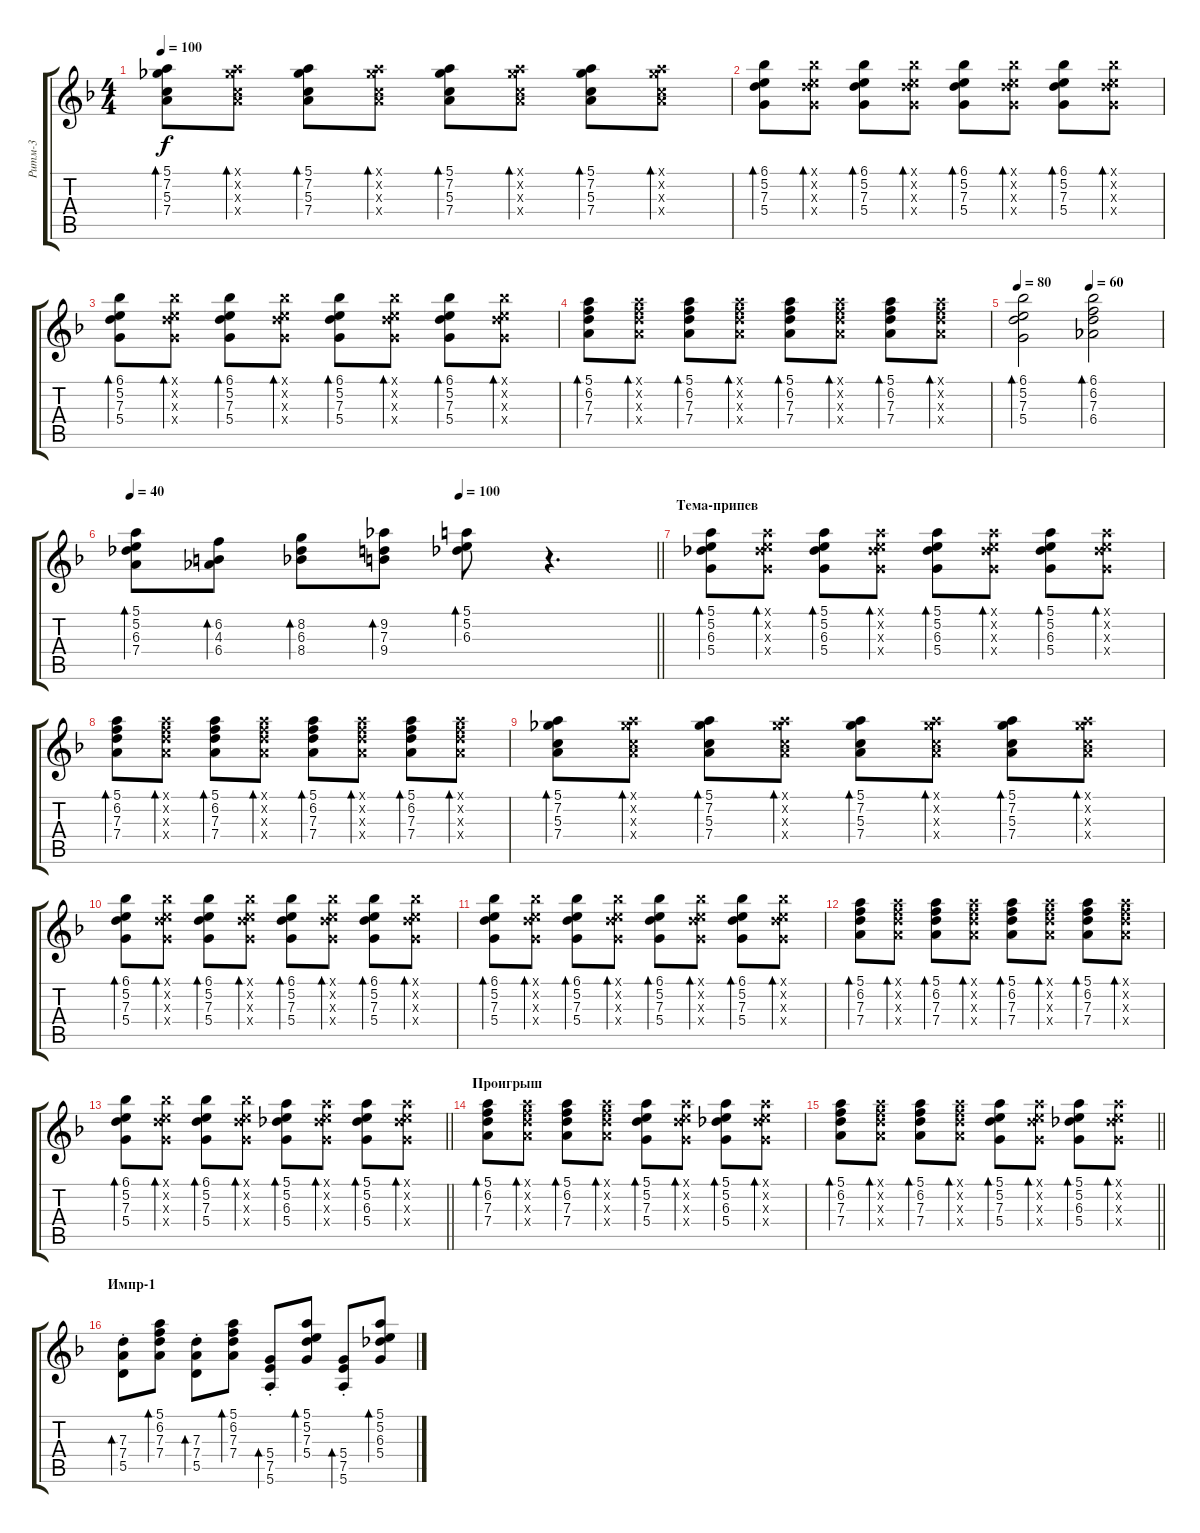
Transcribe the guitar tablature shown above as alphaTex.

\track ("Ритм-3" "Ритм-3") {instrument electricguitarmuted}
\staff {score tabs}
\tuning (E4 B3 G3 D3 A2 E2) {hide}
\ts (4 4)
\tempo 100
\clef g2
\ks dminor
(5.1 7.2 5.3 7.4).8{bd 30 dy f} (5.1{x} 7.2{x} 5.3{x} 7.4{x}).8{bd 30} (5.1 7.2 5.3 7.4).8{bd 30} (5.1{x} 7.2{x} 5.3{x} 7.4{x}).8{bd 30} (5.1 7.2 5.3 7.4).8{bd 30} (5.1{x} 7.2{x} 5.3{x} 7.4{x}).8{bd 30} (5.1 7.2 5.3 7.4).8{bd 30} (5.1{x} 7.2{x} 5.3{x} 7.4{x}).8{bd 30} |
(6.1 5.2 7.3 5.4).8{bd 30} (6.1{x} 5.2{x} 7.3{x} 5.4{x}).8{bd 30} (6.1 5.2 7.3 5.4).8{bd 30} (6.1{x} 5.2{x} 7.3{x} 5.4{x}).8{bd 30} (6.1 5.2 7.3 5.4).8{bd 30} (6.1{x} 5.2{x} 7.3{x} 5.4{x}).8{bd 30} (6.1 5.2 7.3 5.4).8{bd 30} (6.1{x} 5.2{x} 7.3{x} 5.4{x}).8{bd 30} |
(6.1 5.2 7.3 5.4).8{bd 30} (6.1{x} 5.2{x} 7.3{x} 5.4{x}).8{bd 30} (6.1 5.2 7.3 5.4).8{bd 30} (6.1{x} 5.2{x} 7.3{x} 5.4{x}).8{bd 30} (6.1 5.2 7.3 5.4).8{bd 30} (6.1{x} 5.2{x} 7.3{x} 5.4{x}).8{bd 30} (6.1 5.2 7.3 5.4).8{bd 30} (6.1{x} 5.2{x} 7.3{x} 5.4{x}).8{bd 30} |
(5.1 6.2 7.3 7.4).8{bd 30} (5.1{x} 6.2{x} 7.3{x} 7.4{x}).8{bd 30} (5.1 6.2 7.3 7.4).8{bd 30} (5.1{x} 6.2{x} 7.3{x} 7.4{x}).8{bd 30} (5.1 6.2 7.3 7.4).8{bd 30} (5.1{x} 6.2{x} 7.3{x} 7.4{x}).8{bd 30} (5.1 6.2 7.3 7.4).8{bd 30} (5.1{x} 6.2{x} 7.3{x} 7.4{x}).8{bd 30} |
\tempo 80
\tempo (60 0.5)
(6.1 5.2 7.3 5.4).2{bd 120} (6.1 6.2 7.3 6.4).2{bd 120} |
\tempo (100 0.625)
\tempo 40
\barLineRight lightlight
(5.1 5.2 6.3 7.4).8{bd 120} (6.2 4.3 6.4).8{bd 30} (8.2 6.3 8.4).8{bd 30} (9.2 7.3 9.4).8{bd 30} (5.1 5.2 6.3).8{bd 30} r.4{d} |
\section ("" "Тема-припев")
(5.1 5.2 6.3 5.4).8{bd 30} (5.1{x} 5.2{x} 6.3{x} 5.4{x}).8{bd 30} (5.1 5.2 6.3 5.4).8{bd 30} (5.1{x} 5.2{x} 6.3{x} 5.4{x}).8{bd 30} (5.1 5.2 6.3 5.4).8{bd 30} (5.1{x} 5.2{x} 6.3{x} 5.4{x}).8{bd 30} (5.1 5.2 6.3 5.4).8{bd 30} (5.1{x} 5.2{x} 6.3{x} 5.4{x}).8{bd 30} |
(5.1 6.2 7.3 7.4).8{bd 30} (5.1{x} 6.2{x} 7.3{x} 7.4{x}).8{bd 30} (5.1 6.2 7.3 7.4).8{bd 30} (5.1{x} 6.2{x} 7.3{x} 7.4{x}).8{bd 30} (5.1 6.2 7.3 7.4).8{bd 30} (5.1{x} 6.2{x} 7.3{x} 7.4{x}).8{bd 30} (5.1 6.2 7.3 7.4).8{bd 30} (5.1{x} 6.2{x} 7.3{x} 7.4{x}).8{bd 30} |
(5.1 7.2 5.3 7.4).8{bd 30} (5.1{x} 7.2{x} 5.3{x} 7.4{x}).8{bd 30} (5.1 7.2 5.3 7.4).8{bd 30} (5.1{x} 7.2{x} 5.3{x} 7.4{x}).8{bd 30} (5.1 7.2 5.3 7.4).8{bd 30} (5.1{x} 7.2{x} 5.3{x} 7.4{x}).8{bd 30} (5.1 7.2 5.3 7.4).8{bd 30} (5.1{x} 7.2{x} 5.3{x} 7.4{x}).8{bd 30} |
(6.1 5.2 7.3 5.4).8{bd 30} (6.1{x} 5.2{x} 7.3{x} 5.4{x}).8{bd 30} (6.1 5.2 7.3 5.4).8{bd 30} (6.1{x} 5.2{x} 7.3{x} 5.4{x}).8{bd 30} (6.1 5.2 7.3 5.4).8{bd 30} (6.1{x} 5.2{x} 7.3{x} 5.4{x}).8{bd 30} (6.1 5.2 7.3 5.4).8{bd 30} (6.1{x} 5.2{x} 7.3{x} 5.4{x}).8{bd 30} |
(6.1 5.2 7.3 5.4).8{bd 30} (6.1{x} 5.2{x} 7.3{x} 5.4{x}).8{bd 30} (6.1 5.2 7.3 5.4).8{bd 30} (6.1{x} 5.2{x} 7.3{x} 5.4{x}).8{bd 30} (6.1 5.2 7.3 5.4).8{bd 30} (6.1{x} 5.2{x} 7.3{x} 5.4{x}).8{bd 30} (6.1 5.2 7.3 5.4).8{bd 30} (6.1{x} 5.2{x} 7.3{x} 5.4{x}).8{bd 30} |
(5.1 6.2 7.3 7.4).8{bd 30} (5.1{x} 6.2{x} 7.3{x} 7.4{x}).8{bd 30} (5.1 6.2 7.3 7.4).8{bd 30} (5.1{x} 6.2{x} 7.3{x} 7.4{x}).8{bd 30} (5.1 6.2 7.3 7.4).8{bd 30} (5.1{x} 6.2{x} 7.3{x} 7.4{x}).8{bd 30} (5.1 6.2 7.3 7.4).8{bd 30} (5.1{x} 6.2{x} 7.3{x} 7.4{x}).8{bd 30} |
\barLineRight lightlight
(6.1 5.2 7.3 5.4).8{bd 30} (6.1{x} 5.2{x} 7.3{x} 5.4{x}).8{bd 30} (6.1 5.2 7.3 5.4).8{bd 30} (6.1{x} 5.2{x} 7.3{x} 5.4{x}).8{bd 30} (5.1 5.2 6.3 5.4).8{bd 30} (5.1{x} 5.2{x} 6.3{x} 5.4{x}).8{bd 30} (5.1 5.2 6.3 5.4).8{bd 30} (5.1{x} 5.2{x} 6.3{x} 5.4{x}).8{bd 30} |
\section ("" "Проигрыш")
(5.1 6.2 7.3 7.4).8{bd 30} (5.1{x} 6.2{x} 7.3{x} 7.4{x}).8{bd 30} (5.1 6.2 7.3 7.4).8{bd 30} (5.1{x} 6.2{x} 7.3{x} 7.4{x}).8{bd 30} (5.1 5.2 7.3 5.4).8{bd 30} (5.1{x} 5.2{x} 7.3{x} 5.4{x}).8{bd 30} (5.1 5.2 6.3 5.4).8{bd 30} (5.1{x} 5.2{x} 6.3{x} 5.4{x}).8{bd 30} |
\barLineRight lightlight
(5.1 6.2 7.3 7.4).8{bd 30} (5.1{x} 6.2{x} 7.3{x} 7.4{x}).8{bd 30} (5.1 6.2 7.3 7.4).8{bd 30} (5.1{x} 6.2{x} 7.3{x} 7.4{x}).8{bd 30} (5.1 5.2 7.3 5.4).8{bd 30} (5.1{x} 5.2{x} 7.3{x} 5.4{x}).8{bd 30} (5.1 5.2 6.3 5.4).8{bd 30} (5.1{x} 5.2{x} 6.3{x} 5.4{x}).8{bd 30} |
\section ("" "Импр-1")
(7.3{st} 7.4{st} 5.5{st}).8{bd 30} (5.1 6.2 7.3 7.4).8{bd 30} (7.3{st} 7.4{st} 5.5{st}).8{bd 30} (5.1 6.2 7.3 7.4).8{bd 30} (5.4{st} 7.5{st} 5.6{st}).8{bd 30} (5.1 5.2 7.3 5.4).8{bd 30} (5.4{st} 7.5{st} 5.6{st}).8{bd 30} (5.1 5.2 6.3 5.4).8{bd 30}
